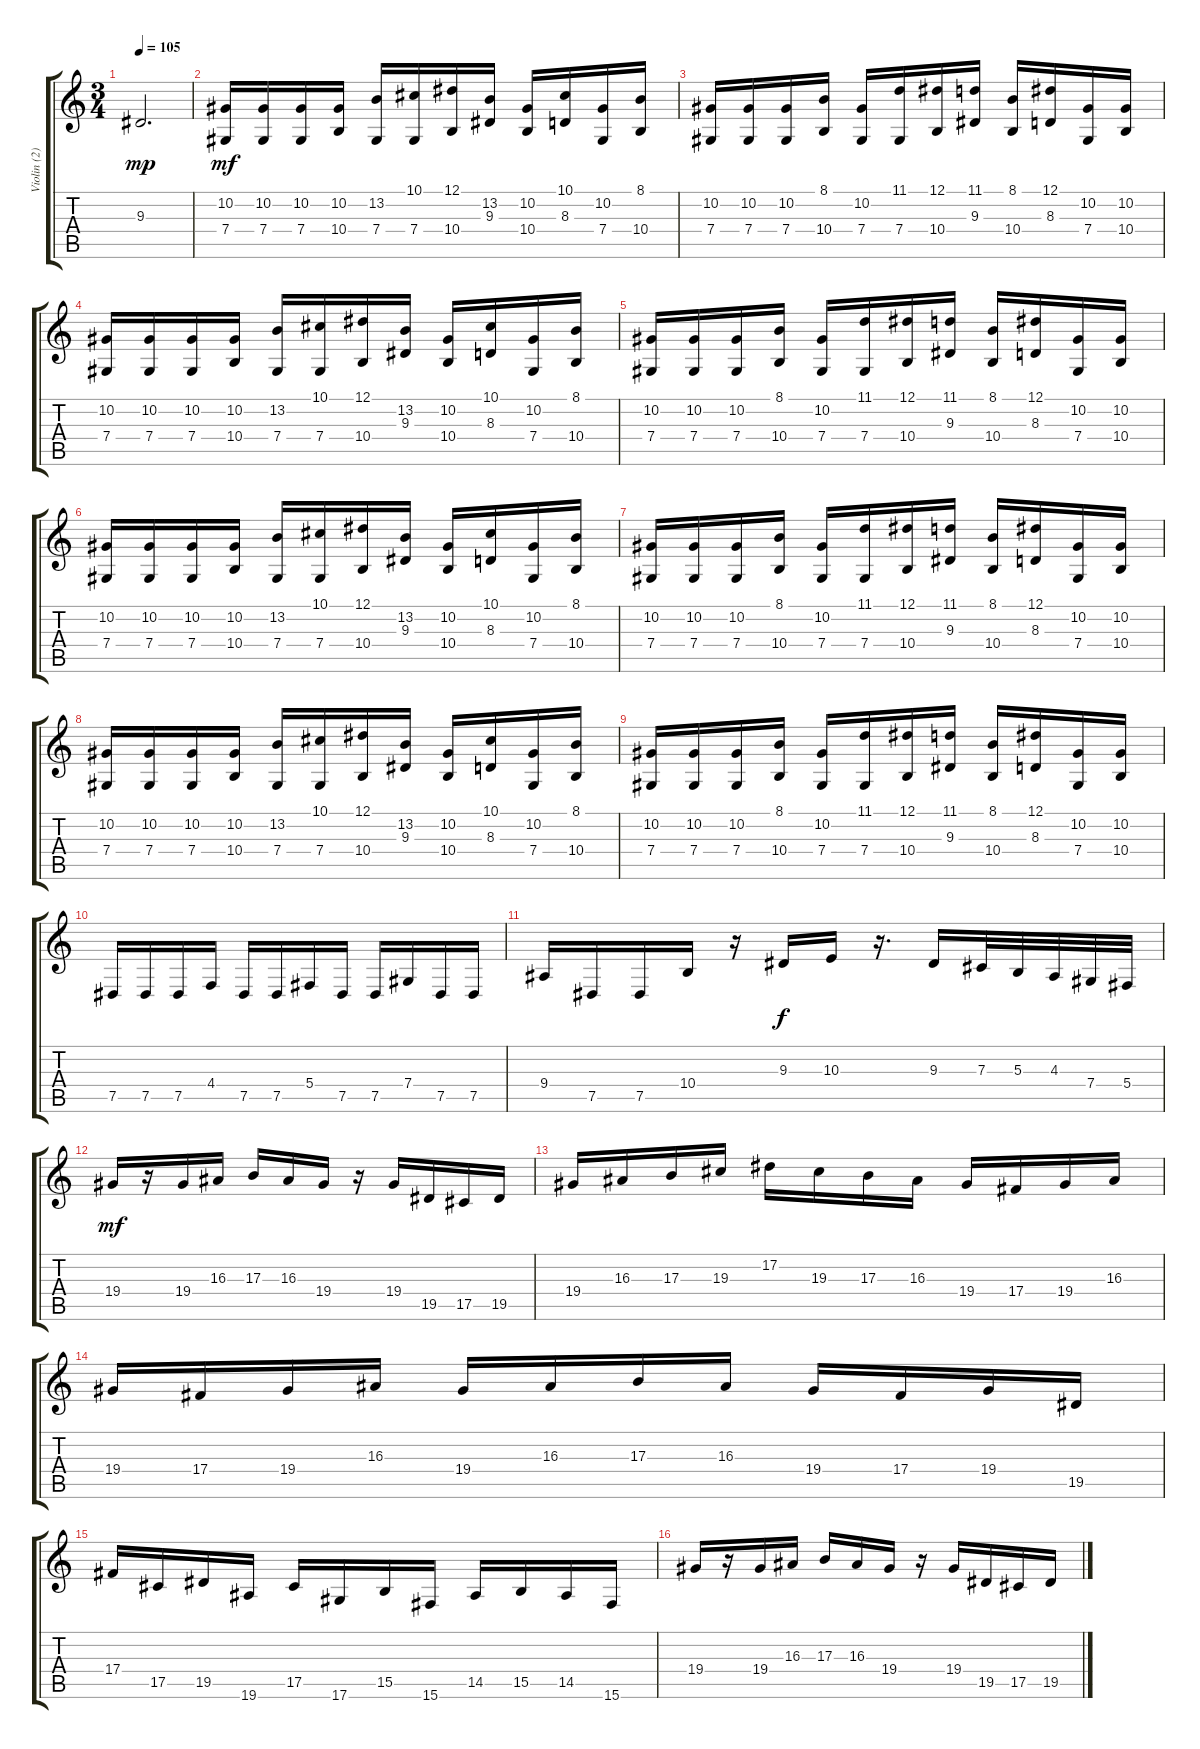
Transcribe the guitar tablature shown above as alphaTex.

\track ("Violin (2)" "Violin (2)") {instrument violin}
\staff {score tabs}
\tuning (Eb4 Bb3 Gb3 Db3 Ab2 Eb2) {hide}
\ts (3 4)
\tempo 105
\clef g2
\ks c
9.3.2{d dy mp} |
(10.2 7.4).16{dy mf} (10.2 7.4).16 (10.2 7.4).16 (10.2 10.4).16 (13.2 7.4).16 (10.1 7.4).16 (12.1 10.4).16 (13.2 9.3).16 (10.2 10.4).16 (10.1 8.3).16 (10.2 7.4).16 (8.1 10.4).16 |
(10.2 7.4).16 (10.2 7.4).16 (10.2 7.4).16 (8.1 10.4).16 (10.2 7.4).16 (11.1 7.4).16 (12.1 10.4).16 (11.1 9.3).16 (8.1 10.4).16 (12.1 8.3).16 (10.2 7.4).16 (10.2 10.4).16 |
(10.2 7.4).16 (10.2 7.4).16 (10.2 7.4).16 (10.2 10.4).16 (13.2 7.4).16 (10.1 7.4).16 (12.1 10.4).16 (13.2 9.3).16 (10.2 10.4).16 (10.1 8.3).16 (10.2 7.4).16 (8.1 10.4).16 |
(10.2 7.4).16 (10.2 7.4).16 (10.2 7.4).16 (8.1 10.4).16 (10.2 7.4).16 (11.1 7.4).16 (12.1 10.4).16 (11.1 9.3).16 (8.1 10.4).16 (12.1 8.3).16 (10.2 7.4).16 (10.2 10.4).16 |
(10.2 7.4).16 (10.2 7.4).16 (10.2 7.4).16 (10.2 10.4).16 (13.2 7.4).16 (10.1 7.4).16 (12.1 10.4).16 (13.2 9.3).16 (10.2 10.4).16 (10.1 8.3).16 (10.2 7.4).16 (8.1 10.4).16 |
(10.2 7.4).16 (10.2 7.4).16 (10.2 7.4).16 (8.1 10.4).16 (10.2 7.4).16 (11.1 7.4).16 (12.1 10.4).16 (11.1 9.3).16 (8.1 10.4).16 (12.1 8.3).16 (10.2 7.4).16 (10.2 10.4).16 |
(10.2 7.4).16 (10.2 7.4).16 (10.2 7.4).16 (10.2 10.4).16 (13.2 7.4).16 (10.1 7.4).16 (12.1 10.4).16 (13.2 9.3).16 (10.2 10.4).16 (10.1 8.3).16 (10.2 7.4).16 (8.1 10.4).16 |
(10.2 7.4).16 (10.2 7.4).16 (10.2 7.4).16 (8.1 10.4).16 (10.2 7.4).16 (11.1 7.4).16 (12.1 10.4).16 (11.1 9.3).16 (8.1 10.4).16 (12.1 8.3).16 (10.2 7.4).16 (10.2 10.4).16 |
7.5.16 7.5.16 7.5.16 4.4.16 7.5.16 7.5.16 5.4.16 7.5.16 7.5.16 7.4.16 7.5.16 7.5.16 |
9.4.16 7.5.16 7.5.16 10.4.16 r.16 9.3.16{dy f} 10.3.16 r.16{d} 9.3.16 7.3.32 5.3.32 4.3.32 7.4.32 5.4.32 |
19.4.16{dy mf} r.16 19.4.16 16.3.16 17.3.16 16.3.16 19.4.16 r.16 19.4.16 19.5.16 17.5.16 19.5.16 |
19.4.16 16.3.16 17.3.16 19.3.16 17.2.16 19.3.16 17.3.16 16.3.16 19.4.16 17.4.16 19.4.16 16.3.16 |
19.4.16 17.4.16 19.4.16 16.3.16 19.4.16 16.3.16 17.3.16 16.3.16 19.4.16 17.4.16 19.4.16 19.5.16 |
17.4.16 17.5.16 19.5.16 19.6.16 17.5.16 17.6.16 15.5.16 15.6.16 14.5.16 15.5.16 14.5.16 15.6.16 |
19.4.16 r.16 19.4.16 16.3.16 17.3.16 16.3.16 19.4.16 r.16 19.4.16 19.5.16 17.5.16 19.5.16
